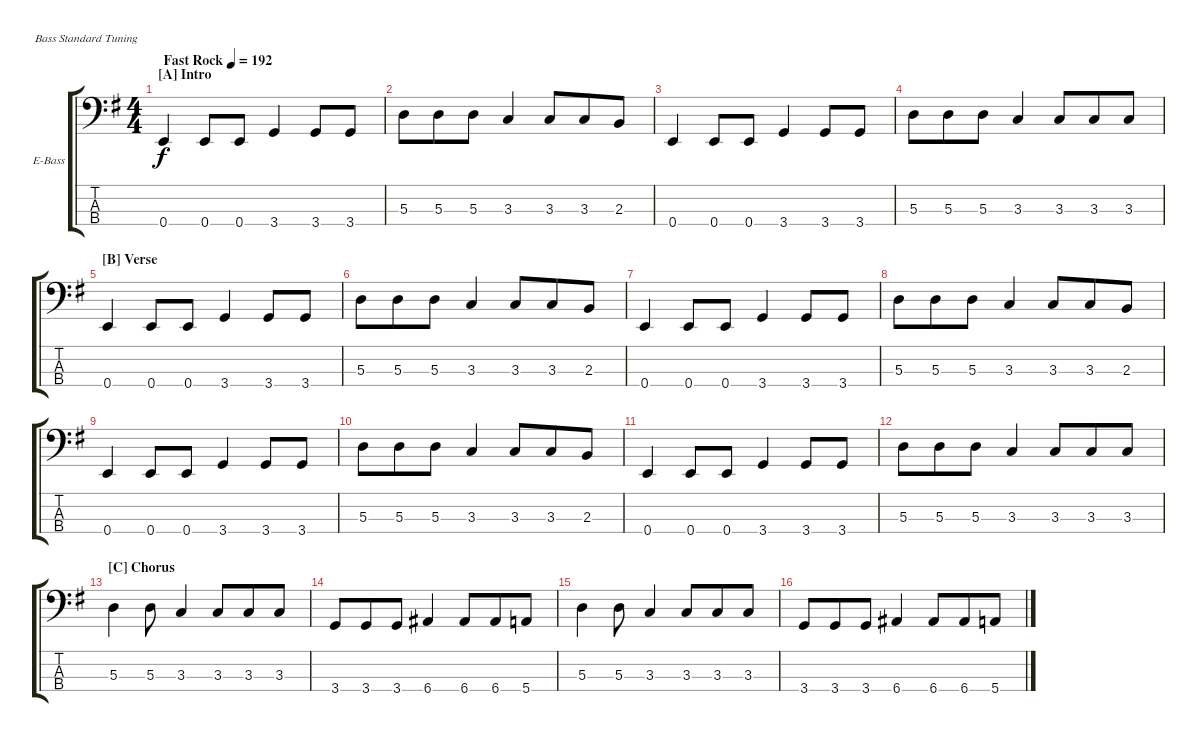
\defaultSystemsLayout 4
\bracketExtendMode groupsimilarinstruments
\firstSystemTrackNameOrientation horizontal
\otherSystemsTrackNameOrientation horizontal
\track ("Electric Bass" "E-Bass") {instrument electricbassfinger}
\staff {score tabs}
\tuning (G2 D2 A1 E1)
\ts (4 4)
\beaming (8 4 4)
\section ("A" "Intro")
\tempo (192 "Fast Rock")
\clef f4
\scale
1.08575
\ks g
0.4.4{dy f instrument electricbassfinger} 0.4.8 0.4.8 3.4.4 3.4.8 3.4.8 |
\scale
0.91425 5.3.8 5.3.8 5.3.8 3.3.4 3.3.8 3.3.8 2.3.8 |
\scale
1.05549 0.4.4 0.4.8 0.4.8 3.4.4 3.4.8 3.4.8 |
\scale
0.944515 5.3.8 5.3.8 5.3.8 3.3.4 3.3.8 3.3.8 3.3.8 |
\section ("B" "Verse")
\scale
1.05549 0.4.4 0.4.8 0.4.8 3.4.4 3.4.8 3.4.8 |
\scale
0.944515 5.3.8 5.3.8 5.3.8 3.3.4 3.3.8 3.3.8 2.3.8 |
\scale
1.05549 0.4.4 0.4.8 0.4.8 3.4.4 3.4.8 3.4.8 |
\scale
0.944515 5.3.8 5.3.8 5.3.8 3.3.4 3.3.8 3.3.8 2.3.8 |
\scale
1.05549 0.4.4 0.4.8 0.4.8 3.4.4 3.4.8 3.4.8 |
\scale
0.944515 5.3.8 5.3.8 5.3.8 3.3.4 3.3.8 3.3.8 2.3.8 |
\scale
1.05549 0.4.4 0.4.8 0.4.8 3.4.4 3.4.8 3.4.8 |
\scale
0.944515 5.3.8 5.3.8 5.3.8 3.3.4 3.3.8 3.3.8 3.3.8 |
\section ("C" "Chorus")
\scale
1.05549 5.3.4 5.3.8 3.3.4 3.3.8 3.3.8 3.3.8 |
\scale
0.944515 3.4.8 3.4.8 3.4.8 6.4.4 6.4.8 6.4.8 5.4.8 |
\scale
1.05549 5.3.4 5.3.8 3.3.4 3.3.8 3.3.8 3.3.8 |
\scale
0.944515 3.4.8 3.4.8 3.4.8 6.4.4 6.4.8 6.4.8 5.4.8
